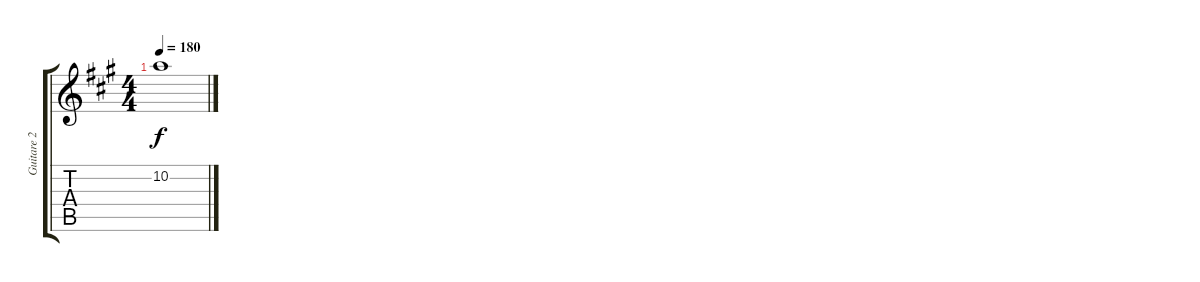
\track ("Guitare 2 (Solo)" "Guitare 2 ") {instrument distortionguitar}
\staff {score tabs}
\tuning (E4 B3 G3 D3 A2 E2) {hide}
\ts (4 4)
\tempo 180
\clef g2
\ks a
10.2{t}.1{dy f}
